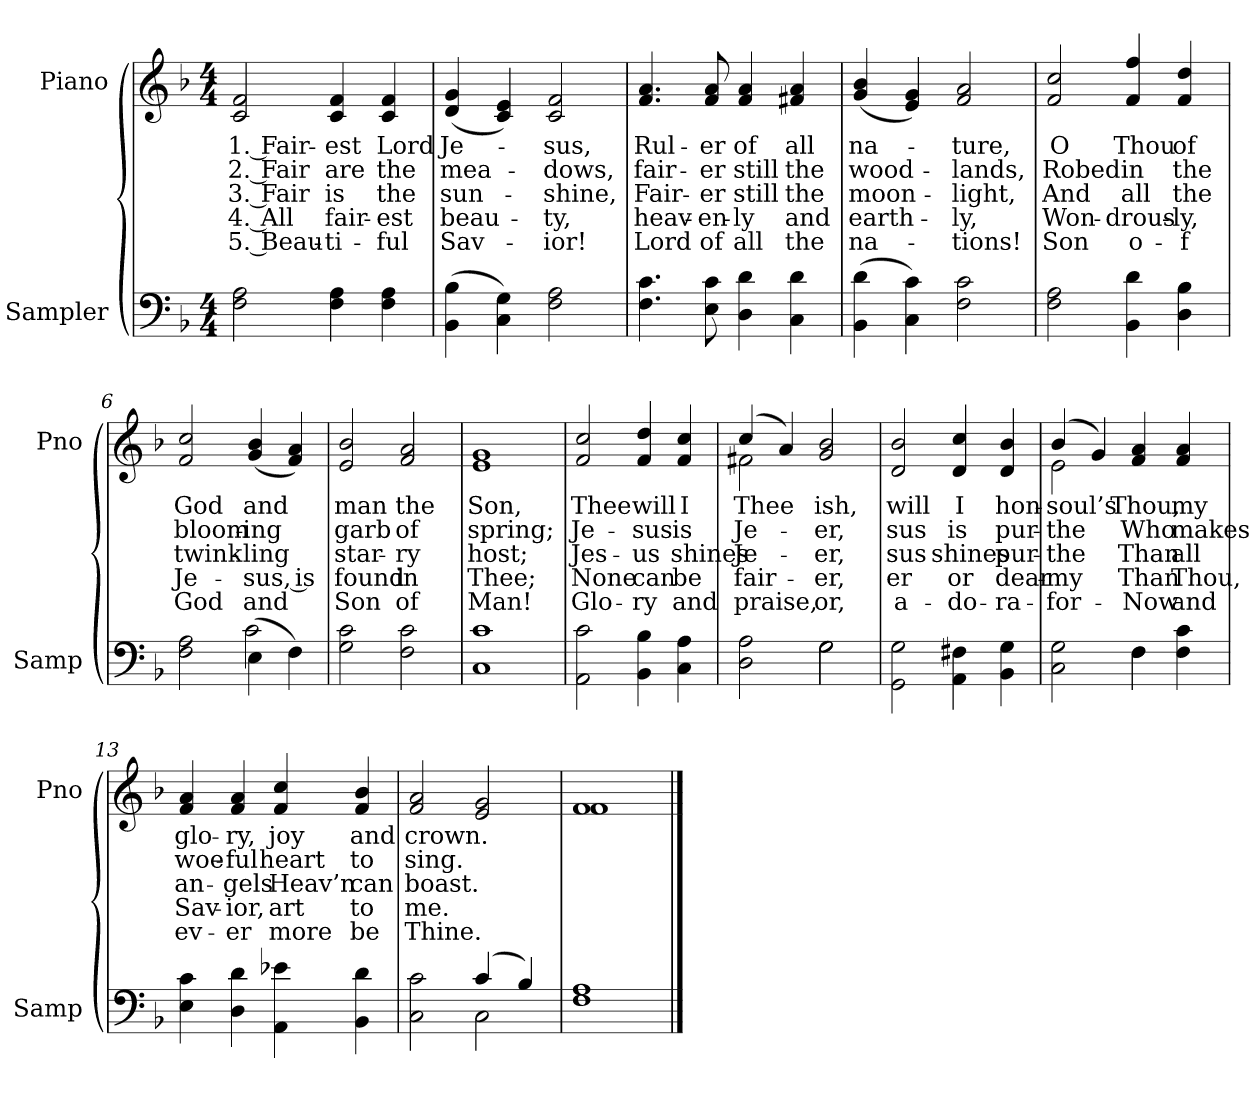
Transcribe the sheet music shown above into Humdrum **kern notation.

**kern	**kern	**text	**text	**text	**text	**text
*part2	*part1	*part1	*part1	*part1	*part1	*part1
*staff2	*staff1	*staff1	*staff1	*staff1	*staff1	*staff1
*I"Sampler	*I"Piano	*	*	*	*	*
*I'Samp	*I'Pno	*	*	*	*	*
*clefF4	*clefG2	*	*	*	*	*
*k[b-]	*k[b-]	*	*	*	*	*
*F:	*F:	*	*	*	*	*
*M4/4	*M4/4	*	*	*	*	*
=1	=1	=1	=1	=1	=1	=1
2F\ 2A\	2c/ 2f/	1. Fair-	2. Fair	3. Fair	4. All	5. Beau-
4F\ 4A\	4c/ 4f/	-est	are	is	fair-	-ti-
4F\ 4A\	4c/ 4f/	Lord	the	the	-est	-ful
=2	=2	=2	=2	=2	=2	=2
(4BB-\ 4B-\	(4d/ 4g/	Je-	mea-	sun-	beau-	Sav-
4C\ 4G\)	4c/ 4e/)	.	.	.	.	.
2F\ 2A\	2c/ 2f/	-sus,	-dows,	-shine,	-ty,	-ior!
=3	=3	=3	=3	=3	=3	=3
4.F\ 4.c\	4.f/ 4.a/	Rul-	fair-	Fair-	heav-	Lord
8E\ 8c\	8f/ 8a/	-er	-er	-er	-en-	of
4D\ 4d\	4f/ 4a/	of	still	still	-ly	all
4C\ 4d\	4f#X/ 4a/	all	the	the	and	the
=4	=4	=4	=4	=4	=4	=4
(4BB-\ 4d\	(4g/ 4b-/	na-	wood-	moon-	earth-	na-
4C\ 4c\)	4e/ 4g/)	.	.	.	.	.
2F\ 2c\	2f/ 2a/	-ture,	-lands,	-light,	-ly,	-tions!
=5	=5	=5	=5	=5	=5	=5
2F\ 2A\	2f/ 2cc/	O	Robed	And	Won-	Son
4BB-\ 4d\	4f/ 4ff/	Thou	in	all	-drous-	o-
4D\ 4B-\	4f/ 4dd/	of	the	the	-ly,	-f
=6	=6	=6	=6	=6	=6	=6
*^	*	*	*	*	*	*
2F\ 2A\	2ryy	2f/ 2cc/	God	bloom-	twink-	Je-	God
(4E\	2c	(4g/ 4b-/	and	-ing	-ling	-sus, is	and
4F\)	.	4f/ 4a/)	.	.	.	.	.
*v	*v	*	*	*	*	*	*
=7	=7	=7	=7	=7	=7	=7
2G\ 2c\	2e/ 2b-/	man	garb	star-	found	Son
2F\ 2c\	2f/ 2a/	the	of	-ry	in	of
=8	=8	=8	=8	=8	=8	=8
1C\ 1c\	1e/ 1g/	Son,	spring;	host;	Thee;	Man!
=9	=9	=9	=9	=9	=9	=9
2AA\ 2c\	2f/ 2cc/	Thee	Je-	Jes-	None	Glo-
4BB-\ 4B-\	4f/ 4dd/	will	-sus	-us	can	-ry
4C\ 4A\	4f/ 4cc/	I	is	shines	be	and
=10	=10	=10	=10	=10	=10	=10
*^	*^	*	*	*	*	*
2D\ 2A\	2ryy	(4cc/	2f#X	Thee	Je-	Je-	fair-	praise,
.	.	4a/)	.	.	.	.	.	.
2G\	2G	2g/ 2b-/	2ryy	-ish,	-er,	-er,	-er,	-or,
*v	*v	*	*	*	*	*	*	*
*	*v	*v	*	*	*	*	*
=11	=11	=11	=11	=11	=11	=11
2GG\ 2G\	2d/ 2b-/	will	-sus	-sus	-er	a-
4AA\ 4F#X\	4d/ 4cc/	I	is	shines	or	-do-
4BB-\ 4G\	4d/ 4b-/	hon-	pur-	pur-	dear-	-ra-
=12	=12	=12	=12	=12	=12	=12
*^	*^	*	*	*	*	*
2C\ 2G\	2ryy	(4b-/	2e	soul’s	the	the	my	for-
.	.	4g/)	.	.	.	.	.	.
4F\	4F	4f/ 4a/	2ryy	Thou,	Who	Than	Than	Now
4F\ 4c\	4ryy	4f/ 4a/	.	my	makes	all	Thou,	and
*v	*v	*	*	*	*	*	*	*
*	*v	*v	*	*	*	*	*
=13	=13	=13	=13	=13	=13	=13
4E\ 4c\	4f/ 4a/	glo-	woe-	an-	Sav-	-ev-
4D\ 4d\	4f/ 4a/	-ry,	-ful	-gels	-ior,	-er
4AA\ 4e-X\	4f/ 4cc/	joy	heart	Heav’n	art	more
4BB-\ 4d\	4f/ 4b-/	and	to	can	to	be
=14	=14	=14	=14	=14	=14	=14
*^	*	*	*	*	*	*
2C\ 2c\	2ryy	2f/ 2a/	crown.	sing.	boast.	me.	Thine.
(4c/	2C	2e/ 2g/	.	.	.	.	.
4B-/)	.	.	.	.	.	.	.
*v	*v	*	*	*	*	*	*
=15	=15	=15	=15	=15	=15	=15
*	*^	*	*	*	*	*
1F 1A	1f/	1f	.	.	.	.	.
*	*v	*v	*	*	*	*	*
==	==	==	==	==	==	==
*-	*-	*-	*-	*-	*-	*-
